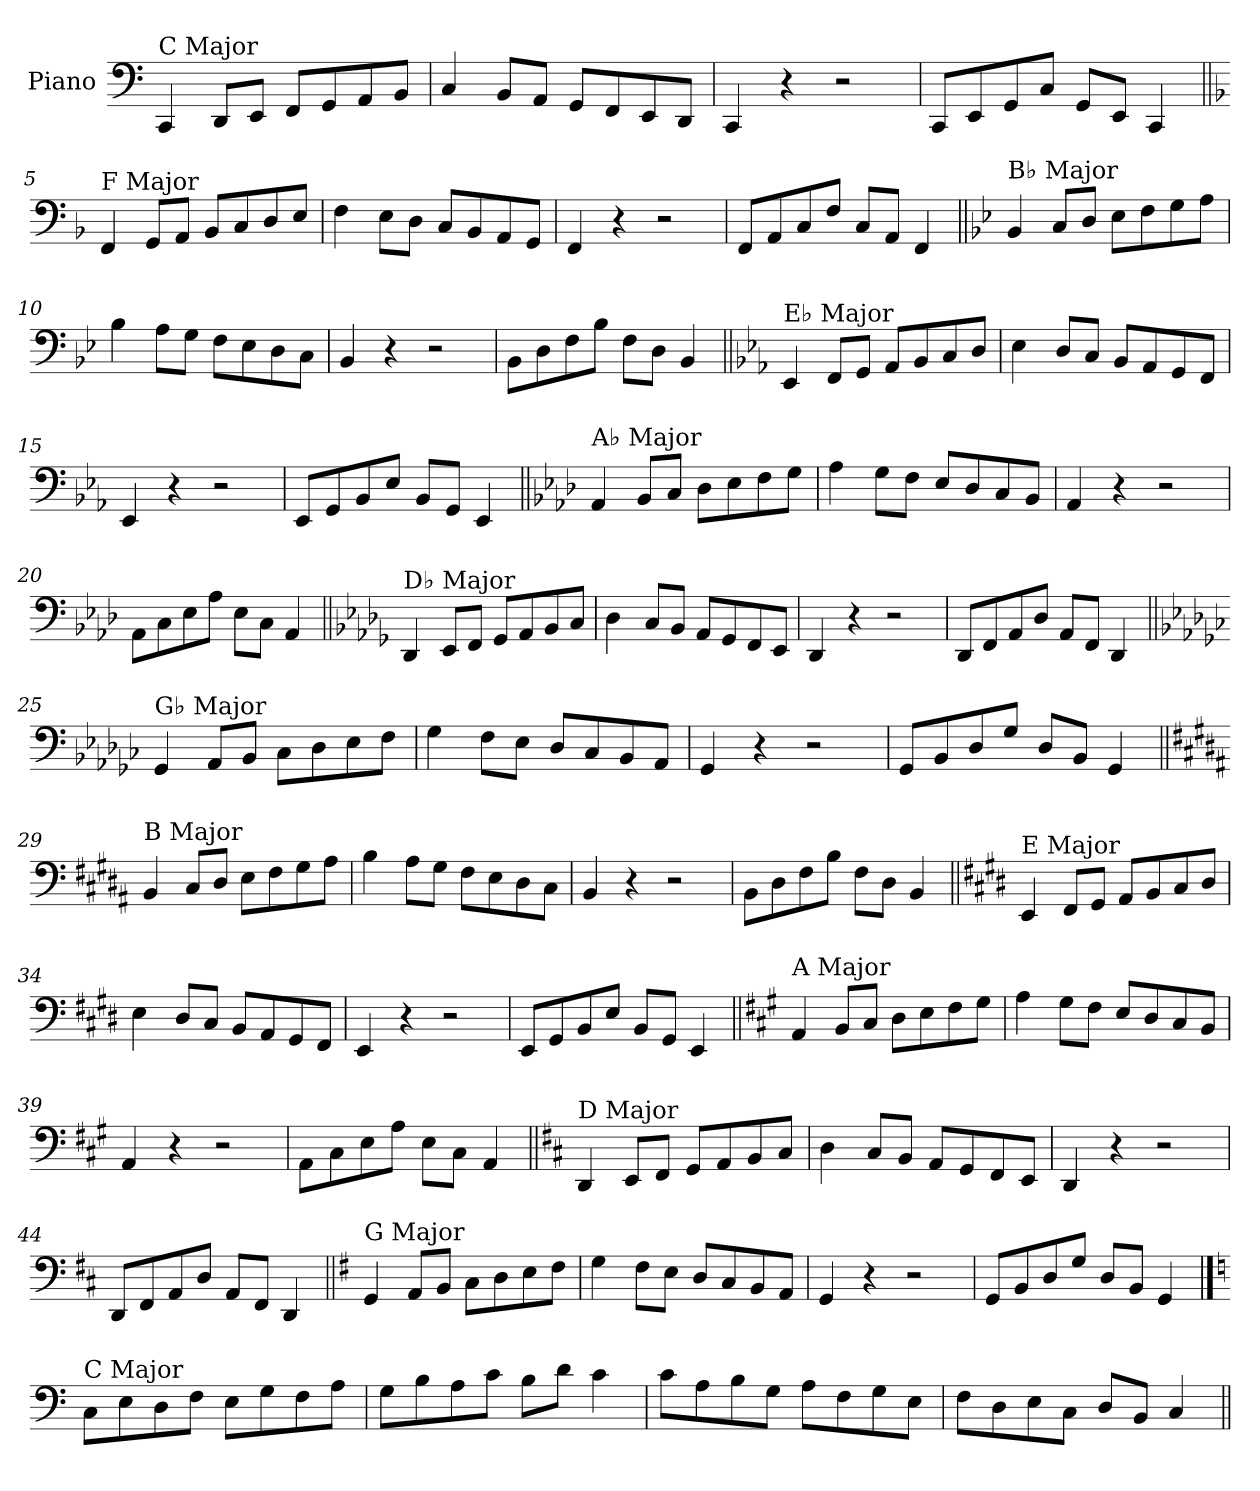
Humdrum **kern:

**kern
*part1
*staff1
*I"Piano
*I'Pno.
*clefF4
*k[]
=1
!LO:TX:a:t=C Major
4CC/
8DD/L
8EE/J
8FF/L
8GG/
8AA/
8BB/J
=2
4C/
8BB/L
8AA/J
8GG/L
8FF/
8EE/
8DD/J
=3
4CC/
4r
2r
=4
8CC/L
8EE/
8GG/
8C/J
8GG/L
8EE/J
4CC/
!!LO:LB:g=z
=5||
*k[b-]
!LO:TX:a:t=F Major
4FF/
8GG/L
8AA/J
8BB-/L
8C/
8D/
8E/J
=6
4F\
8E\L
8D\J
8C/L
8BB-/
8AA/
8GG/J
=7
4FF/
4r
2r
=8
8FF/L
8AA/
8C/
8F/J
8C/L
8AA/J
4FF/
!!LO:LB:g=z
=9||
*k[b-e-]
!LO:TX:a:t=B♭ Major
4BB-/
8C/L
8D/J
8E-\L
8F\
8G\
8A\J
=10
4B-\
8A\L
8G\J
8F\L
8E-\
8D\
8C\J
=11
4BB-/
4r
2r
=12
8BB-\L
8D\
8F\
8B-\J
8F\L
8D\J
4BB-/
!!LO:LB:g=z
=13||
*k[b-e-a-]
!LO:TX:a:t=E♭ Major
4EE-/
8FF/L
8GG/J
8AA-/L
8BB-/
8C/
8D/J
=14
4E-\
8D/L
8C/J
8BB-/L
8AA-/
8GG/
8FF/J
=15
4EE-/
4r
2r
=16
8EE-/L
8GG/
8BB-/
8E-/J
8BB-/L
8GG/J
4EE-/
!!LO:LB:g=z
=17||
*k[b-e-a-d-]
!LO:TX:a:t=A♭ Major
4AA-/
8BB-/L
8C/J
8D-\L
8E-\
8F\
8G\J
=18
4A-\
8G\L
8F\J
8E-/L
8D-/
8C/
8BB-/J
=19
4AA-/
4r
2r
=20
8AA-\L
8C\
8E-\
8A-\J
8E-\L
8C\J
4AA-/
!!LO:LB:g=z
=21||
*k[b-e-a-d-g-]
!LO:TX:a:t=D♭ Major
4DD-/
8EE-/L
8FF/J
8GG-/L
8AA-/
8BB-/
8C/J
=22
4D-\
8C/L
8BB-/J
8AA-/L
8GG-/
8FF/
8EE-/J
=23
4DD-/
4r
2r
=24
8DD-/L
8FF/
8AA-/
8D-/J
8AA-/L
8FF/J
4DD-/
!!LO:LB:g=z
=25||
*k[b-e-a-d-g-c-]
!LO:TX:a:t=G♭ Major
4GG-/
8AA-/L
8BB-/J
8C-\L
8D-\
8E-\
8F\J
=26
4G-\
8F\L
8E-\J
8D-/L
8C-/
8BB-/
8AA-/J
=27
4GG-/
4r
2r
=28
8GG-/L
8BB-/
8D-/
8G-/J
8D-/L
8BB-/J
4GG-/
!!LO:LB:g=z
=29||
*k[f#c#g#d#a#]
!LO:TX:a:t=B Major
4BB/
8C#/L
8D#/J
8E\L
8F#\
8G#\
8A#\J
=30
4B\
8A#\L
8G#\J
8F#\L
8E\
8D#\
8C#\J
=31
4BB/
4r
2r
=32
8BB\L
8D#\
8F#\
8B\J
8F#\L
8D#\J
4BB/
!!LO:LB:g=z
=33||
*k[f#c#g#d#]
!LO:TX:a:t=E Major
4EE/
8FF#/L
8GG#/J
8AA/L
8BB/
8C#/
8D#/J
=34
4E\
8D#/L
8C#/J
8BB/L
8AA/
8GG#/
8FF#/J
=35
4EE/
4r
2r
=36
8EE/L
8GG#/
8BB/
8E/J
8BB/L
8GG#/J
4EE/
!!LO:LB:g=z
=37||
*k[f#c#g#]
!LO:TX:a:t=A Major
4AA/
8BB/L
8C#/J
8D\L
8E\
8F#\
8G#\J
=38
4A\
8G#\L
8F#\J
8E/L
8D/
8C#/
8BB/J
=39
4AA/
4r
2r
=40
8AA\L
8C#\
8E\
8A\J
8E\L
8C#\J
4AA/
!!LO:LB:g=z
=41||
*k[f#c#]
!LO:TX:a:t=D Major
4DD/
8EE/L
8FF#/J
8GG/L
8AA/
8BB/
8C#/J
=42
4D\
8C#/L
8BB/J
8AA/L
8GG/
8FF#/
8EE/J
=43
4DD/
4r
2r
=44
8DD/L
8FF#/
8AA/
8D/J
8AA/L
8FF#/J
4DD/
!!LO:LB:g=z
=45||
*k[f#]
!LO:TX:a:t=G Major
4GG/
8AA/L
8BB/J
8C\L
8D\
8E\
8F#\J
=46
4G\
8F#\L
8E\J
8D/L
8C/
8BB/
8AA/J
=47
4GG/
4r
2r
=48
8GG/L
8BB/
8D/
8G/J
8D/L
8BB/J
4GG/
!!LO:PB:g=z
==49
*k[]
!LO:TX:a:t=C Major
8C\L
8E\
8D\
8F\J
8E\L
8G\
8F\
8A\J
=50
8G\L
8B\
8A\
8c\J
8B\L
8d\J
4c\
=51
8c\L
8A\
8B\
8G\J
8A\L
8F\
8G\
8E\J
=52
8F\L
8D\
8E\
8C\J
8D/L
8BB/J
4C/
=||
*-
